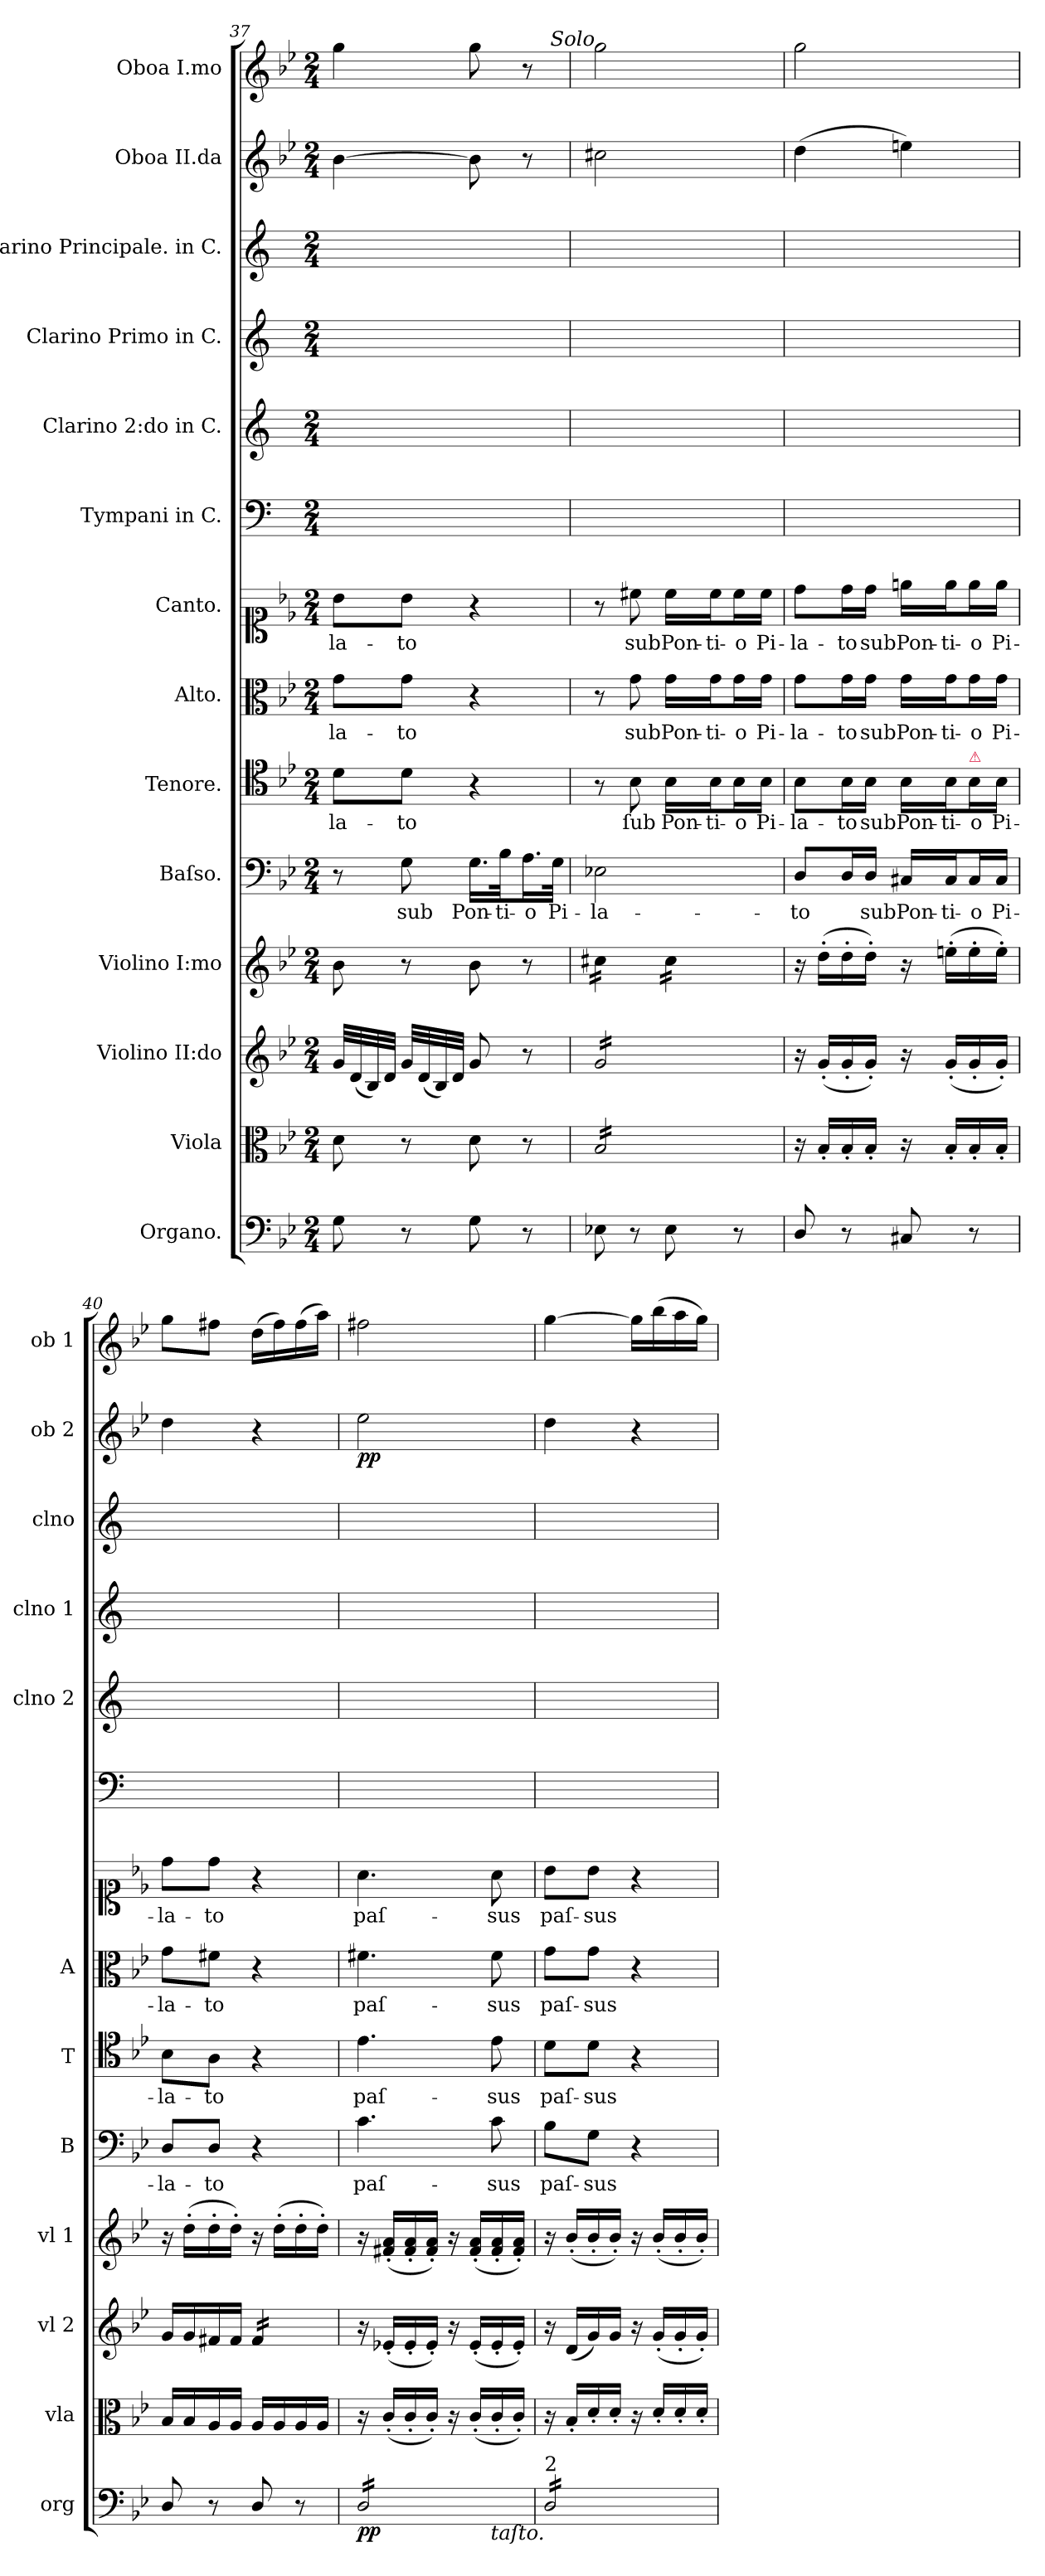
**kern	**dynam	**kern	**dynam	**kern	**dynam	**kern	**dynam	**kern	**text	**dynam	**kern	**text	**dynam	**kern	**text	**dynam	**kern	**text	**dynam	**kern	**kern	**kern	**kern	**kern	**dynam	**kern	**dynam
*part14	*part14	*part13	*part13	*part12	*part12	*part11	*part11	*part10	*part10	*part10	*part9	*part9	*part9	*part8	*part8	*part8	*part7	*part7	*part7	*part6	*part5	*part4	*part3	*part2	*part2	*part1	*part1
*staff14	*staff14	*staff13	*staff13	*staff12	*staff12	*staff11	*staff11	*staff10	*staff10	*staff10	*staff9	*staff9	*staff9	*staff8	*staff8	*staff8	*staff7	*staff7	*staff7	*staff6	*staff5	*staff4	*staff3	*staff2	*staff2	*staff1	*staff1
*I"Organo.	*	*I"Viola	*	*I"Violino II:do	*	*I"Violino I:mo	*	*I"Baſso.	*	*	*I"Tenore.	*	*	*I"Alto.	*	*	*I"Canto.	*	*	*I"Tympani in C.	*I"Clarino 2:do in C.	*I"Clarino Primo in C.	*I"Clarino Principale. in C.	*I"Oboa II.da	*	*I"Oboa I.mo	*
*I'org	*	*I'vla	*	*I'vl 2	*	*I'vl 1	*	*I'B	*	*	*I'T	*	*	*I'A	*	*	*	*	*	*	*I'clno 2	*I'clno 1	*I'clno	*I'ob 2	*	*I'ob 1	*
*clefF4	*	*clefC3	*	*clefG2	*	*clefG2	*	*clefF4	*	*	*clefC4	*	*	*clefC3	*	*	*clefC1	*	*	*clefF4	*clefG2	*clefG2	*clefG2	*clefG2	*	*clefG2	*
*k[b-e-]	*	*k[b-e-]	*	*k[b-e-]	*	*k[b-e-]	*	*k[b-e-]	*	*	*k[b-e-]	*	*	*k[b-e-]	*	*	*k[b-e-]	*	*	*k[]	*k[]	*k[]	*k[]	*k[b-e-]	*	*k[b-e-]	*
*g:	*	*g:	*	*g:	*	*g:	*	*g:	*	*	*g:	*	*	*g:	*	*	*g:	*	*	*	*	*	*	*g:	*	*g:	*
*M2/4	*	*M2/4	*	*M2/4	*	*M2/4	*	*M2/4	*	*	*M2/4	*	*	*M2/4	*	*	*M2/4	*	*	*M2/4	*M2/4	*M2/4	*M2/4	*M2/4	*	*M2/4	*
=37	=37	=37	=37	=37	=37	=37	=37	=37	=37	=37	=37	=37	=37	=37	=37	=37	=37	=37	=37	=37	=37	=37	=37	=37	=37	=37	=37
!	!	!	!	!	!	!	!	!	!	!	!	!	!	!	!LO:LY:i	!	!	!LO:LY:i	!	!	!	!	!	!	!	!	!
8G\	.	8d\	.	32g/LLL	.	8b-\	.	8r	.	.	8d\L	-la-	.	8g\L	-la-	.	8b-\L	-la-	.	2ryy	2ryy	2ryy	2ryy	[4b-\	.	4gg\	.
.	.	.	.	(<32d/	.	.	.	.	.	.	.	.	.	.	.	.	.	.	.	.	.	.	.	.	.	.	.
.	.	.	.	32B-/)	.	.	.	.	.	.	.	.	.	.	.	.	.	.	.	.	.	.	.	.	.	.	.
.	.	.	.	32d/JJJ	.	.	.	.	.	.	.	.	.	.	.	.	.	.	.	.	.	.	.	.	.	.	.
!	!	!	!	!	!	!	!	!	!	!	!	!	!	!	!LO:LY:i	!	!	!LO:LY:i	!	!	!	!	!	!	!	!	!
8r	.	8r	.	32g/LLL	.	8r	.	8G\	sub	.	8d\J	-to	.	8g\J	-to	.	8b-\J	-to	.	.	.	.	.	.	.	.	.
.	.	.	.	(<32d/	.	.	.	.	.	.	.	.	.	.	.	.	.	.	.	.	.	.	.	.	.	.	.
.	.	.	.	32B-/)	.	.	.	.	.	.	.	.	.	.	.	.	.	.	.	.	.	.	.	.	.	.	.
.	.	.	.	32d/JJJ	.	.	.	.	.	.	.	.	.	.	.	.	.	.	.	.	.	.	.	.	.	.	.
8G\	.	8d\	.	8g/	.	8b-\	.	16.G\LL	Pon-	.	4r	.	.	4r	.	.	4r	.	.	.	.	.	.	8b-\]	.	8gg\	.
.	.	.	.	.	.	.	.	32B-\Jk	-ti-	.	.	.	.	.	.	.	.	.	.	.	.	.	.	.	.	.	.
8r	.	8r	.	8r	.	8r	.	16.A\L	-o	.	.	.	.	.	.	.	.	.	.	.	.	.	.	8r	.	8r	.
.	.	.	.	.	.	.	.	32G\JJk	Pi-	.	.	.	.	.	.	.	.	.	.	.	.	.	.	.	.	.	.
=38	=38	=38	=38	=38	=38	=38	=38	=38	=38	=38	=38	=38	=38	=38	=38	=38	=38	=38	=38	=38	=38	=38	=38	=38	=38	=38	=38
!	!	!	!	!	!	!	!	!	!	!	!	!	!	!	!	!	!	!	!	!	!	!	!	!	!	!LO:TX:a:i:rj:t=Solo	!
*	*	*tremolo	*	*	*	*	*	*	*	*	*	*	*	*	*	*	*	*	*	*	*	*	*	*	*	*	*
*	*	*	*	*tremolo	*	*	*	*	*	*	*	*	*	*	*	*	*	*	*	*	*	*	*	*	*	*	*
*	*	*	*	*	*	*tremolo	*	*	*	*	*	*	*	*	*	*	*	*	*	*	*	*	*	*	*	*	*
8E-X\	.	16B-/LL	.	16g/LL	.	16cc#X\LL	.	2E-X\	-la-	.	8r	.	.	8r	.	.	8r	.	.	2ryy	2ryy	2ryy	2ryy	2cc#X\	.	2gg\	.
.	.	16B-/	.	16g/	.	16cc#X\	.	.	.	.	.	.	.	.	.	.	.	.	.	.	.	.	.	.	.	.	.
!	!	!	!	!	!	!	!	!	!	!	!	!	!	!	!	!	!	!LO:LY:i	!	!	!	!	!	!	!	!	!
8r	.	16B-/	.	16g/	.	16cc#X\	.	.	.	.	8B-\	ſub	.	8g\	sub	.	8cc#X\	sub	.	.	.	.	.	.	.	.	.
.	.	16B-/	.	16g/	.	16cc#X\JJ	.	.	.	.	.	.	.	.	.	.	.	.	.	.	.	.	.	.	.	.	.
!	!	!	!	!	!	!	!	!	!	!	!	!	!	!	!	!	!	!LO:LY:i	!	!	!	!	!	!	!	!	!
8E-\	.	16B-/	.	16g/	.	16cc#\LL	.	.	.	.	16B-\LL	Pon-	.	16g\LL	Pon-	.	16cc#\LL	Pon-	.	.	.	.	.	.	.	.	.
!	!	!	!	!	!	!	!	!	!	!	!	!	!	!	!	!	!	!LO:LY:i	!	!	!	!	!	!	!	!	!
.	.	16B-/	.	16g/	.	16cc#\	.	.	.	.	16B-\J	-ti-	.	16g\J	-ti-	.	16cc#\J	-ti-	.	.	.	.	.	.	.	.	.
!	!	!	!	!	!	!	!	!	!	!	!	!	!	!	!	!	!	!LO:LY:i	!	!	!	!	!	!	!	!	!
8r	.	16B-/	.	16g/	.	16cc#\	.	.	.	.	16B-\L	-o	.	16g\L	-o	.	16cc#\L	-o	.	.	.	.	.	.	.	.	.
!	!	!	!	!	!	!	!	!	!	!	!	!	!	!	!	!	!	!LO:LY:i	!	!	!	!	!	!	!	!	!
.	.	16B-/JJ	.	16g/JJ	.	16cc#\JJ	.	.	.	.	16B-\JJ	Pi-	.	16g\JJ	Pi-	.	16cc#\JJ	Pi-	.	.	.	.	.	.	.	.	.
*	*	*	*	*	*	*Xtremolo	*	*	*	*	*	*	*	*	*	*	*	*	*	*	*	*	*	*	*	*	*
*	*	*	*	*Xtremolo	*	*	*	*	*	*	*	*	*	*	*	*	*	*	*	*	*	*	*	*	*	*	*
*	*	*Xtremolo	*	*	*	*	*	*	*	*	*	*	*	*	*	*	*	*	*	*	*	*	*	*	*	*	*
=39	=39	=39	=39	=39	=39	=39	=39	=39	=39	=39	=39	=39	=39	=39	=39	=39	=39	=39	=39	=39	=39	=39	=39	=39	=39	=39	=39
!	!	!	!	!	!	!	!	!	!	!	!	!	!	!	!	!	!	!LO:LY:i	!	!	!	!	!	!	!	!	!
8D/	.	16r	.	16r	.	16r	.	8D/L	-to	.	8B-\L	-la-	.	8g\L	-la-	.	8dd\L	-la-	.	2ryy	2ryy	2ryy	2ryy	(>4dd\	.	2gg\	.
.	.	16B-'</LL	.	(<16g'</LL	.	(>16dd'>\LL	.	.	.	.	.	.	.	.	.	.	.	.	.	.	.	.	.	.	.	.	.
!	!	!	!	!	!	!	!	!	!	!	!	!	!	!	!	!	!	!LO:LY:i	!	!	!	!	!	!	!	!	!
8r	.	16B-'</	.	16g'</	.	16dd'>\	.	16D/L	.	.	16B-\L	-to	.	16g\L	-to	.	16dd\L	-to	.	.	.	.	.	.	.	.	.
.	.	16B-'</JJ	.	16g'</JJ)	.	16dd'>\JJ)	.	16D/JJ	sub	.	16B-\JJ	sub	.	16g\JJ	sub	.	16dd\JJ	sub	.	.	.	.	.	.	.	.	.
8C#X/	.	16r	.	16r	.	16r	.	16C#X/LL	Pon-	.	16B-\LL	Pon-	.	16g\LL	Pon-	.	16een\LL	Pon-	.	.	.	.	.	4een\)	.	.	.
.	.	16B-'</LL	.	(<16g'</LL	.	(>16een'>\LL	.	16C#/J	-ti-	.	16B-\J	-ti-	.	16g\J	-ti-	.	16ee\J	-ti-	.	.	.	.	.	.	.	.	.
!	!	!	!	!	!	!	!	!	!	!	!LO:TX:a:color=crimson:t=⚠	!	!	!	!	!	!	!	!	!	!	!	!	!	!	!	!
8r	.	16B-'</	.	16g'</	.	16ee'>\	.	16C#/L	-o	.	16B-\L	-o	.	16g\L	-o	.	16ee\L	-o	.	.	.	.	.	.	.	.	.
.	.	16B-'</JJ	.	16g'</JJ)	.	16ee'>\JJ)	.	16C#/JJ	Pi-	.	16B-\JJ	Pi-	.	16g\JJ	Pi-	.	16ee\JJ	Pi-	.	.	.	.	.	.	.	.	.
=40	=40	=40	=40	=40	=40	=40	=40	=40	=40	=40	=40	=40	=40	=40	=40	=40	=40	=40	=40	=40	=40	=40	=40	=40	=40	=40	=40
8D/	.	16B-/LL	.	16g/LL	.	16r	.	8D/L	-la-	.	8B-\L	-la-	.	8g\L	-la-	.	8dd\L	-la-	.	2ryy	2ryy	2ryy	2ryy	4dd\	.	8gg\L	.
.	.	16B-/	.	16g/	.	(>16dd'>\LL	.	.	.	.	.	.	.	.	.	.	.	.	.	.	.	.	.	.	.	.	.
8r	.	16A/	.	16f#X/	.	16dd'>\	.	8D/J	-to	.	8A\J	-to	.	8f#X\J	-to	.	8dd\J	-to	.	.	.	.	.	.	.	8ff#X\J	.
.	.	16A/JJ	.	16f#/JJ	.	16dd'>\JJ)	.	.	.	.	.	.	.	.	.	.	.	.	.	.	.	.	.	.	.	.	.
*	*	*	*	*tremolo	*	*	*	*	*	*	*	*	*	*	*	*	*	*	*	*	*	*	*	*	*	*	*
8D/	.	16A/LL	.	16f#/LL	.	16r	.	4r	.	.	4r	.	.	4r	.	.	4r	.	.	.	.	.	.	4r	.	(>16dd\LL	.
.	.	16A/	.	16f#/	.	(>16dd'>\LL	.	.	.	.	.	.	.	.	.	.	.	.	.	.	.	.	.	.	.	16ff#\)	.
8r	.	16A/	.	16f#/	.	16dd'>\	.	.	.	.	.	.	.	.	.	.	.	.	.	.	.	.	.	.	.	(>16ff#\	.
.	.	16A/JJ	.	16f#/JJ	.	16dd'>\JJ)	.	.	.	.	.	.	.	.	.	.	.	.	.	.	.	.	.	.	.	16aa\JJ)	.
*	*	*	*	*Xtremolo	*	*	*	*	*	*	*	*	*	*	*	*	*	*	*	*	*	*	*	*	*	*	*
=41	=41	=41	=41	=41	=41	=41	=41	=41	=41	=41	=41	=41	=41	=41	=41	=41	=41	=41	=41	=41	=41	=41	=41	=41	=41	=41	=41
!LO:TX:a:t=1	!	!	!	!	!	!	!	!	!	!	!	!	!	!	!	!	!	!	!	!	!	!	!	!	!	!	!
!	!LO:DY:b	!	!LO:DY:b	!	!LO:DY:a	!	!LO:DY:a	!	!	!LO:DY:a:rj	!	!	!LO:DY:a:rj	!	!	!LO:DY:a:rj	!	!	!LO:DY:a:rj	!	!	!	!	!	!	!	!LO:DY:b
*tremolo	*	*	*	*	*	*	*	*	*	*	*	*	*	*	*	*	*	*	*	*	*	*	*	*	*	*	*
16D/LL	pp	16r	pp&colon;	16r	ppo&colon;	16r	ppia.	4.c\	paſ-	ppo	4.e-\	paſ-	ppo	4.f#X\	paſ-	po	4.a\	paſ-	ppo	2ryy	2ryy	2ryy	2ryy	2ee-\	pp	2ff#X\	pp&colon;
16D/	.	(<16c'</LL	.	(<16e-X'</LL	.	(<16f#X'</ 16a'</LL	.	.	.	.	.	.	.	.	.	.	.	.	.	.	.	.	.	.	.	.	.
16D/	.	16c'</	.	16e-'</	.	16f#'</ 16a'</	.	.	.	.	.	.	.	.	.	.	.	.	.	.	.	.	.	.	.	.	.
16D/	.	16c'</JJ)	.	16e-'</JJ)	.	16f#'</ 16a'</JJ)	.	.	.	.	.	.	.	.	.	.	.	.	.	.	.	.	.	.	.	.	.
16D/	.	16r	.	16r	.	16r	.	.	.	.	.	.	.	.	.	.	.	.	.	.	.	.	.	.	.	.	.
16D/	.	(<16c'</LL	.	(<16e-'</LL	.	(<16f#'</ 16a'</LL	.	.	.	.	.	.	.	.	.	.	.	.	.	.	.	.	.	.	.	.	.
16D/	.	16c'</	.	16e-'</	.	16f#'</ 16a'</	.	8c\	-sus	.	8e-\	-sus	.	8f#\	-sus	.	8a\	-sus	.	.	.	.	.	.	.	.	.
16D/JJ	.	16c'</JJ)	.	16e-'</JJ)	.	16f#'</ 16a'</JJ)	.	.	.	.	.	.	.	.	.	.	.	.	.	.	.	.	.	.	.	.	.
=42	=42	=42	=42	=42	=42	=42	=42	=42	=42	=42	=42	=42	=42	=42	=42	=42	=42	=42	=42	=42	=42	=42	=42	=42	=42	=42	=42
!LO:TX:b:i:rj:t=taſto.	!	!	!	!	!	!	!	!	!	!	!	!	!	!	!	!	!	!	!	!	!	!	!	!	!	!	!
!LO:TX:a:t=2	!	!	!	!	!	!	!	!	!	!	!	!	!	!	!	!	!	!	!	!	!	!	!	!	!	!	!
!	!	!	!	!	!	!	!	!	!LO:LY:i	!	!	!LO:LY:i	!	!	!LO:LY:i	!	!	!LO:LY:i	!	!	!	!	!	!	!	!	!
16D/LL	.	16r	.	16r	.	16r	.	8B-\L	paſ-	.	8d\L	paſ-	.	8g\L	paſ-	.	8b-\L	paſ-	.	2ryy	2ryy	2ryy	2ryy	4dd\	.	[4gg\	.
16D/	.	16B-'</LL	.	(<16d/LL	.	(<16b-'</LL	.	.	.	.	.	.	.	.	.	.	.	.	.	.	.	.	.	.	.	.	.
!	!	!	!	!	!	!	!	!	!LO:LY:i	!	!	!LO:LY:i	!	!	!LO:LY:i	!	!	!LO:LY:i	!	!	!	!	!	!	!	!	!
16D/	.	16d'</	.	16g/)	.	16b-'</	.	8G\J	-sus	.	8d\J	-sus	.	8g\J	-sus	.	8b-\J	-sus	.	.	.	.	.	.	.	.	.
16D/	.	16d'</JJ	.	16g/JJ	.	16b-'</JJ)	.	.	.	.	.	.	.	.	.	.	.	.	.	.	.	.	.	.	.	.	.
16D/	.	16r	.	16r	.	16r	.	4r	.	.	4r	.	.	4r	.	.	4r	.	.	.	.	.	.	4r	.	16gg\LL]	.
16D/	.	16d'</LL	.	(<16g'</LL	.	(<16b-'</LL	.	.	.	.	.	.	.	.	.	.	.	.	.	.	.	.	.	.	.	(>16bb-\	.
16D/	.	16d'</	.	16g'</	.	16b-'</	.	.	.	.	.	.	.	.	.	.	.	.	.	.	.	.	.	.	.	16aa\	.
16D/JJ	.	16d'</JJ	.	16g'</JJ)	.	16b-'</JJ)	.	.	.	.	.	.	.	.	.	.	.	.	.	.	.	.	.	.	.	16gg\JJ)	.
*Xtremolo	*	*	*	*	*	*	*	*	*	*	*	*	*	*	*	*	*	*	*	*	*	*	*	*	*	*	*
=	=	=	=	=	=	=	=	=	=	=	=	=	=	=	=	=	=	=	=	=	=	=	=	=	=	=	=
*-	*-	*-	*-	*-	*-	*-	*-	*-	*-	*-	*-	*-	*-	*-	*-	*-	*-	*-	*-	*-	*-	*-	*-	*-	*-	*-	*-
